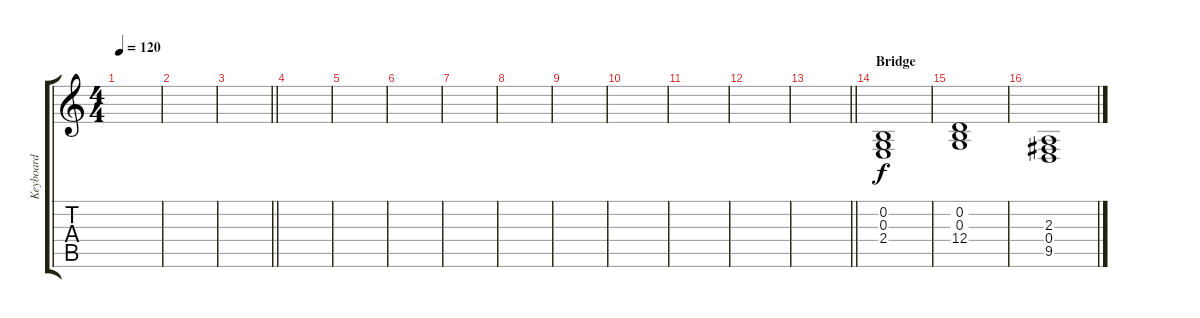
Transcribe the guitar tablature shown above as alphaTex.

\track ("Keyboard" "Keyboard") {instrument lead6voice}
\staff {score tabs}
\tuning (E4 B3 G3 D3 A2 E2) {hide}
\ts (4 4)
\tempo 120
\clef g2
\ks c
|
|
\barLineRight lightlight
|
|
|
|
|
|
|
|
|
|
\barLineRight lightlight
|
\section ("" "Bridge")
(0.2 0.3 2.4).1 |
(0.2 0.3 12.4).1 |
(2.3 0.4 9.5).1
